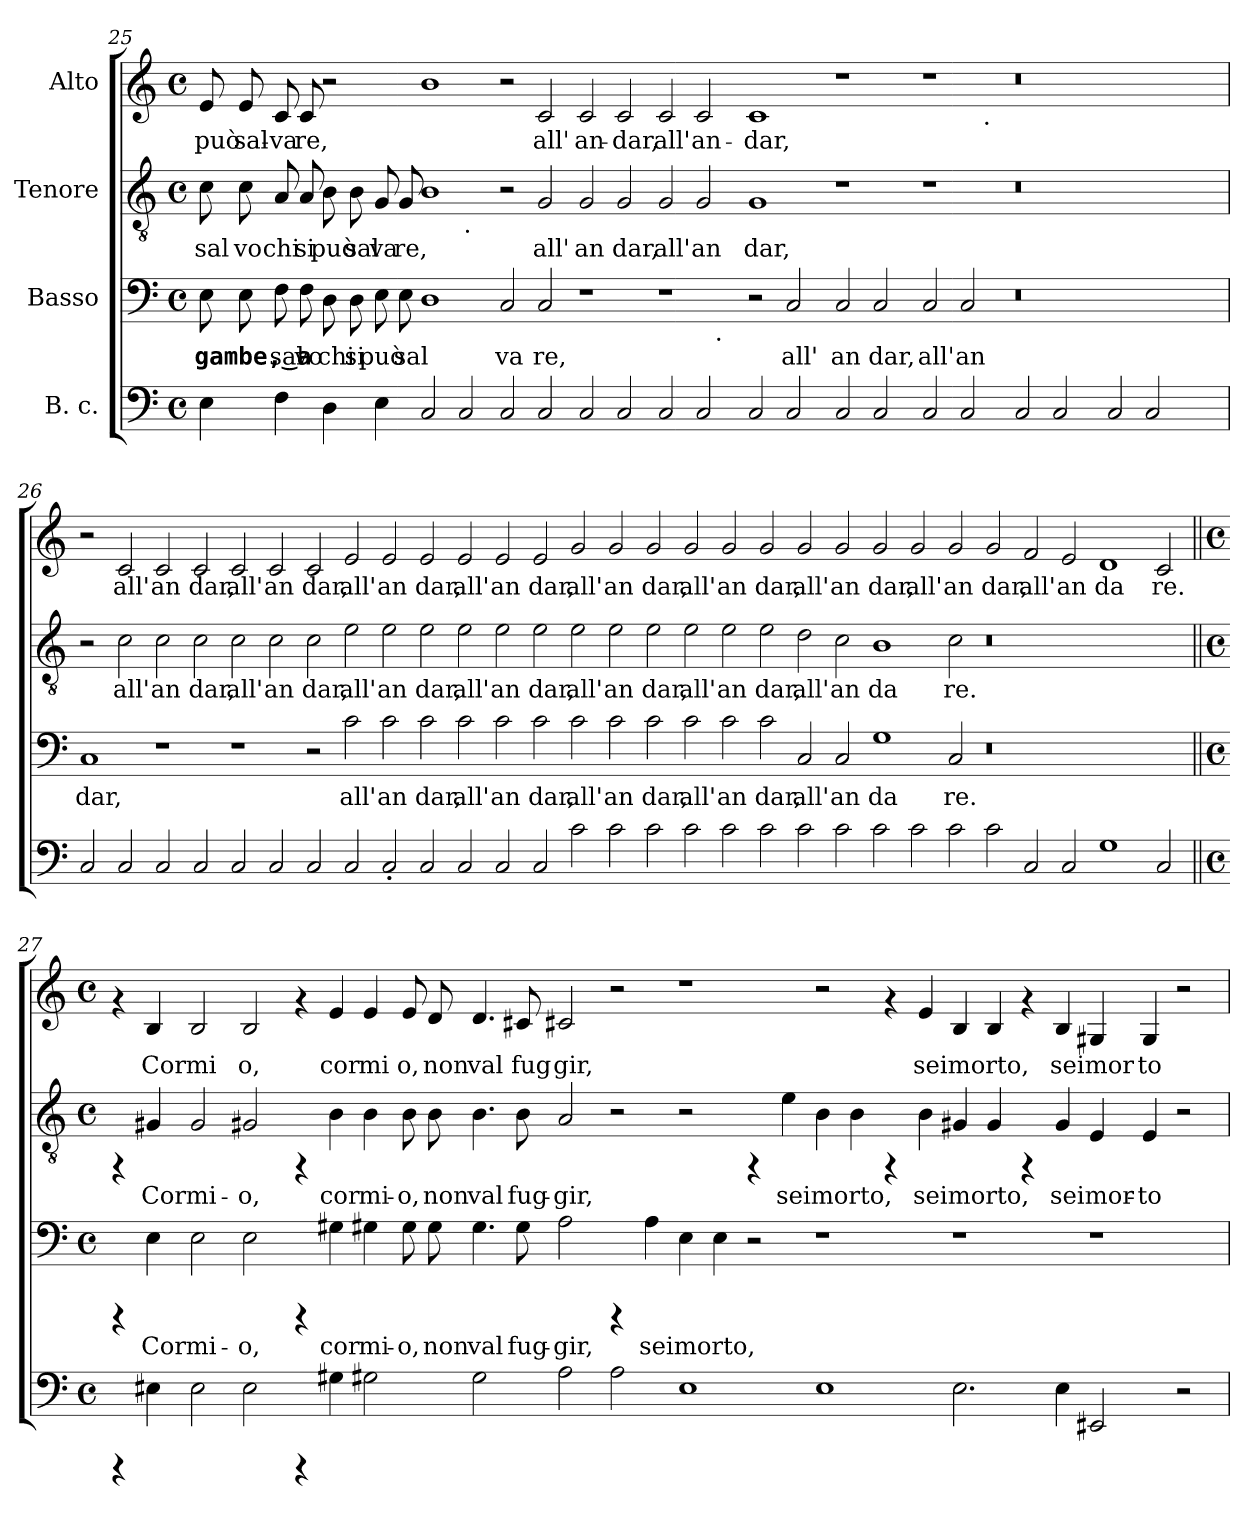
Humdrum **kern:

**kern	**kern	**text	**kern	**text	**kern	**text
*part4	*part3	*part3	*part2	*part2	*part1	*part1
*staff4	*staff3	*staff3	*staff2	*staff2	*staff1	*staff1
*I"B. c.	*I"Basso	*	*I"Tenore	*	*I"Alto	*
!!LO:LB:g=z
*clefF4	*clefF4	*	*clefGv2	*	*clefG2	*
*k[]	*k[]	*	*k[]	*	*k[]	*
*C:	*C:	*	*C:	*	*C:	*
*M4/4	*M4/4	*	*M4/4	*	*M4/4	*
*met(c)	*met(c)	*	*met(c)	*	*met(c)	*
=25	=25	=25	=25	=25	=25	=25
!	!	!LO:LY:b:rj	!	!LO:LY:b:rj	!	!LO:LY:b:rj
*	*^	*	*^	*	*^	*
4E\	8E\	1ryy	gambe,‿a	8c\	1ryy	sal	8e/	1ryy	può
!	!	!	!LO:LY:b:rj	!	!	!LO:LY:b:rj	!	!	!LO:LY:b:rj
.	8E\	.	.	8c\	.	vo	8e/	.	sal-
!	!	!	!LO:LY:b:rj	!	!	!LO:LY:b:rj	!	!	!LO:LY:b:rj
4F\	8F\	.	sal	8A/	.	chi	8c/	.	-va
!	!	!	!LO:LY:b:rj	!	!	!LO:LY:b:rj	!	!	!LO:LY:b:rj
.	8F\	.	vo	8A/	.	si	8c/	.	re,
!	!	!	!LO:LY:b:rj	!	!	!LO:LY:b:rj	!	!	!
4D\	8D\	.	chi	8B\	.	può	2r	.	.
!	!	!	!LO:LY:b:rj	!	!	!LO:LY:b:rj	!	!	!
.	8D\	.	si	8B\	.	sal	.	.	.
!	!	!	!LO:LY:b:rj	!	!	!LO:LY:b:rj	!	!	!
4E\	8E\	.	può	8G/	.	va	.	.	.
!	!	!	!LO:LY:b:rj	!	!	!LO:LY:b:rj	!	!	!
.	8E\	.	sal	8G/	.	re,	.	.	.
!	!	!	!LO:LY:b:rj	!	!	!LO:LY:b:rj	!	!	!LO:LY:b:rj
2C/	1D	1ryy	.	1B	2ryy	.	1b	1ryy	.
2C/	.	.	.	.	64ryy	.	.	.	.
!	!	!	!	!	!LO:TX:b:t=.	!	!	!	!
.	.	.	.	.	1ryy	.	.	.	.
!	!	!	!LO:LY:b:rj	!	!	!	!	!	!
2C/	2C/	1ryy	va	2r	.	.	2r	1ryy	.
!	!	!	!LO:LY:b:rj	!	!	!LO:LY:b:rj	!	!	!LO:LY:b:rj
2C/	2C/	.	re,	2G/	.	all'	2c/	.	all'
.	.	.	.	.	1ryy	.	.	.	.
!	!	!	!	!	!	!LO:LY:b:rj	!	!	!LO:LY:b:rj
2C/	1r	1ryy	.	2G/	.	an	2c/	1ryy	an-
!	!	!	!	!	!	!LO:LY:b:rj	!	!	!LO:LY:b:rj
2C/	.	.	.	2G/	.	dar,	2c/	.	-dar,
.	.	.	.	.	1ryy	.	.	.	.
!	!	!	!	!	!	!LO:LY:b:rj	!	!	!LO:LY:b:rj
2C/	1r	2ryy	.	2G/	.	all'	2c/	1ryy	all'
!	!	!	!	!	!	!LO:LY:b:rj	!	!	!LO:LY:b:rj
2C/	.	16ryy	.	2G/	.	an	2c/	.	an-
.	.	.	.	.	1ryy	.	.	.	.
.	.	64ryy	.	.	.	.	.	.	.
!	!	!LO:TX:b:t=.	!	!	!	!	!	!	!
.	.	1ryy	.	.	.	.	.	.	.
!	!	!	!	!	!	!LO:LY:b:rj	!	!	!LO:LY:b:rj
2C/	2r	.	.	1G	.	dar,	1c	1ryy	-dar,
!	!	!	!LO:LY:b:rj	!	!	!	!	!	!
2C/	2C/	.	all'	.	.	.	.	.	.
.	.	.	.	.	1ryy	.	.	.	.
.	.	1ryy	.	.	.	.	.	.	.
!	!	!	!LO:LY:b:rj	!	!	!	!	!	!
2C/	2C/	.	an	1r	.	.	1r	1ryy	.
!	!	!	!LO:LY:b:rj	!	!	!	!	!	!
2C/	2C/	.	dar,	.	.	.	.	.	.
.	.	.	.	.	1ryy	.	.	.	.
.	.	1ryy	.	.	.	.	.	.	.
!	!	!	!LO:LY:b:rj	!	!	!	!	!	!
2C/	2C/	.	all'	1r	.	.	1r	2ryy	.
!	!	!	!LO:LY:b:rj	!	!	!	!	!	!
2C/	2C/	.	an	.	.	.	.	16..ryy	.
.	.	.	.	.	1ryy	.	.	.	.
.	.	1ryy	.	.	.	.	.	.	.
!	!	!	!	!	!	!	!	!LO:TX:b:t=.	!
.	.	.	.	.	.	.	.	1ryy	.
2C/	0r	.	.	0r	.	.	0r	.	.
2C/	.	.	.	.	.	.	.	.	.
.	.	.	.	.	1ryy	.	.	.	.
.	.	1ryy	.	.	.	.	.	.	.
.	.	.	.	.	.	.	.	1ryy	.
2C/	.	.	.	.	.	.	.	.	.
2C/	.	.	.	.	.	.	.	.	.
.	.	.	.	.	4ryy	.	.	.	.
.	.	4ryy	.	.	.	.	.	.	.
.	.	.	.	.	.	.	.	4ryy	.
.	.	.	.	.	8...ryy	.	.	.	.
.	.	8ryy	.	.	.	.	.	.	.
.	.	.	.	.	.	.	.	8ryy	.
.	.	32.ryy	.	.	.	.	.	.	.
.	.	.	.	.	.	.	.	64ryy	.
!!LO:LB:g=z
=26	=26	=26	=26	=26	=26	=26	=26	=26	=26
!	!	!	!	!LO:TX:b:t=.	!	!	!	!	!
!	!	!	!LO:LY:b:rj	!	!	!	!	!	!
*	*v	*v	*	*	*	*	*v	*v	*
*	*	*	*v	*v	*	*	*
2C/	1C	dar,	2r	.	2r	.
!	!	!	!	!LO:LY:b:rj	!	!LO:LY:b:rj
2C/	.	.	2c\	all'	2c/	all'
!	!	!	!	!LO:LY:b:rj	!	!LO:LY:b:rj
2C/	1r	.	2c\	an	2c/	an
!	!	!	!	!LO:LY:b:rj	!	!LO:LY:b:rj
2C/	.	.	2c\	dar,	2c/	dar,
!	!	!	!	!LO:LY:b:rj	!	!LO:LY:b:rj
2C/	1r	.	2c\	all'	2c/	all'
!	!	!	!	!LO:LY:b:rj	!	!LO:LY:b:rj
2C/	.	.	2c\	an	2c/	an
!	!	!	!	!LO:LY:b:rj	!	!LO:LY:b:rj
2C/	2r	.	2c\	dar,	2c/	dar,
!	!	!LO:LY:b:rj	!	!LO:LY:b:rj	!	!LO:LY:b:rj
2C/	2c\	all'	2e\	all'	2e/	all'
!	!	!LO:LY:b:rj	!	!LO:LY:b:rj	!	!LO:LY:b:rj
2C'>/	2c\	an	2e\	an	2e/	an
!	!	!LO:LY:b:rj	!	!LO:LY:b:rj	!	!LO:LY:b:rj
2C/	2c\	dar,	2e\	dar,	2e/	dar,
!	!	!LO:LY:b:rj	!	!LO:LY:b:rj	!	!LO:LY:b:rj
2C/	2c\	all'	2e\	all'	2e/	all'
!	!	!LO:LY:b:rj	!	!LO:LY:b:rj	!	!LO:LY:b:rj
2C/	2c\	an	2e\	an	2e/	an
!	!	!LO:LY:b:rj	!	!LO:LY:b:rj	!	!LO:LY:b:rj
2C/	2c\	dar,	2e\	dar,	2e/	dar,
!	!	!LO:LY:b:rj	!	!LO:LY:b:rj	!	!LO:LY:b:rj
2c\	2c\	all'	2e\	all'	2g/	all'
!	!	!LO:LY:b:rj	!	!LO:LY:b:rj	!	!LO:LY:b:rj
2c\	2c\	an	2e\	an	2g/	an
!	!	!LO:LY:b:rj	!	!LO:LY:b:rj	!	!LO:LY:b:rj
2c\	2c\	dar,	2e\	dar,	2g/	dar,
!	!	!LO:LY:b:rj	!	!LO:LY:b:rj	!	!LO:LY:b:rj
2c\	2c\	all'	2e\	all'	2g/	all'
!	!	!LO:LY:b:rj	!	!LO:LY:b:rj	!	!LO:LY:b:rj
2c\	2c\	an	2e\	an	2g/	an
!	!	!LO:LY:b:rj	!	!LO:LY:b:rj	!	!LO:LY:b:rj
2c\	2c\	dar,	2e\	dar,	2g/	dar,
!	!	!LO:LY:b:rj	!	!LO:LY:b:rj	!	!LO:LY:b:rj
2c\	2C/	all'	2d\	all'	2g/	all'
!	!	!LO:LY:b:rj	!	!LO:LY:b:rj	!	!LO:LY:b:rj
2c\	2C/	an	2c\	an	2g/	an
!	!	!LO:LY:b:rj	!	!LO:LY:b:rj	!	!LO:LY:b:rj
2c\	1G	da	1B	da	2g/	dar,
!	!	!	!	!	!	!LO:LY:b:rj
2c\	.	.	.	.	2g/	all'
!	!	!LO:LY:b:rj	!	!LO:LY:b:rj	!	!LO:LY:b:rj
2c\	2C/	re.	2c\	re.	2g/	an
!	!	!	!	!	!	!LO:LY:b:rj
2c\	0.r	.	0.r	.	2g/	dar,
!	!	!	!	!	!	!LO:LY:b:rj
2C/	.	.	.	.	2f/	all'
!	!	!	!	!	!	!LO:LY:b:rj
2C/	.	.	.	.	2e/	an
!	!	!	!	!	!	!LO:LY:b:rj
1G	.	.	.	.	1d	da
!	!	!	!	!	!	!LO:LY:b:rj
2C/	.	.	.	.	2c/	re.
!!LO:PB:g=z
=27||	=27||	=27||	=27||	=27||	=27||	=27||
*M4/4	*M4/4	*	*M4/4	*	*M4/4	*
*met(c)	*met(c)	*	*met(c)	*	*met(c)	*
4rCCC	4rCCC	.	4rFF	.	4rf	.
!	!	!LO:LY:b:rj	!	!LO:LY:b:rj	!	!LO:LY:b:rj
4E#\	4E\	Cor	4G#X/	Cor	4B/	Cor
!	!	!LO:LY:b:rj	!	!LO:LY:b:rj	!	!LO:LY:b:rj
2E#\	2E\	mi-	2G#/	mi-	2B/	mi
!	!	!LO:LY:b:rj	!	!LO:LY:b:rj	!	!LO:LY:b:rj
2E#\	2E\	-o,	2G#X/	-o,	2B/	o,
4rCCC	4rCCC	.	4rFF	.	4rf	.
!	!	!LO:LY:b:rj	!	!LO:LY:b:rj	!	!LO:LY:b:rj
4G#X\	4G#X\	cor	4B\	cor	4e/	cor
!	!	!LO:LY:b:rj	!	!LO:LY:b:rj	!	!LO:LY:b:rj
2G#X\	4G#X\	mi-	4B\	mi-	4e/	mi
!	!	!LO:LY:b:rj	!	!LO:LY:b:rj	!	!LO:LY:b:rj
.	8G#\	-o,	8B\	-o,	8e/	o,
!	!	!LO:LY:b:rj	!	!LO:LY:b:rj	!	!LO:LY:b:rj
.	8G#\	non	8B\	non	8d/	non
!	!	!LO:LY:b:rj	!	!LO:LY:b:rj	!	!LO:LY:b:rj
2G#\	4.G#\	val	4.B\	val	4.d/	val
!	!	!LO:LY:b:rj	!	!LO:LY:b:rj	!	!LO:LY:b:rj
.	8G#\	fug-	8B\	fug-	8c#X/	fug
!	!	!LO:LY:b:rj	!	!LO:LY:b:rj	!	!LO:LY:b:rj
2A\	2A\	-gir,	2A/	-gir,	2c#X/	gir,
2A\	4rCCC	.	2r	.	2r	.
!	!	!LO:LY:b:rj	!	!	!	!
.	4A\	sei	.	.	.	.
!	!	!LO:LY:b:rj	!	!	!	!
1E#	4E\	morto,	2r	.	1r	.
!	!	!LO:LY:b:rj	!	!	!	!
.	4E\	.	.	.	.	.
.	2r	.	4rFF	.	.	.
!	!	!	!	!LO:LY:b:rj	!	!
.	.	.	4e\	sei	.	.
!	!	!	!	!LO:LY:b:rj	!	!
1E#	1r	.	4B\	morto,	2r	.
!	!	!	!	!LO:LY:b:rj	!	!
.	.	.	4B\	.	.	.
.	.	.	4rFF	.	4rf	.
!	!	!	!	!LO:LY:b:rj	!	!LO:LY:b:rj
.	.	.	4B\	sei	4e/	sei
!	!	!	!	!LO:LY:b:rj	!	!LO:LY:b:rj
2.E#\	1r	.	4G#X/	morto,	4B/	morto,
!	!	!	!	!LO:LY:b:rj	!	!LO:LY:b:rj
.	.	.	4G#/	.	4B/	.
.	.	.	4rFF	.	4rf	.
!	!	!	!	!LO:LY:b:rj	!	!LO:LY:b:rj
4E#\	.	.	4G#/	sei	4B/	sei
!	!	!	!	!LO:LY:b:rj	!	!LO:LY:b:rj
2EE#/	1r	.	4E/	mor-	4G#X/	mor
!	!	!	!	!LO:LY:b:rj	!	!LO:LY:b:rj
.	.	.	4E/	-to	4G#/	to
2r	.	.	2r	.	2r	.
=	=	=	=	=	=	=
*-	*-	*-	*-	*-	*-	*-
